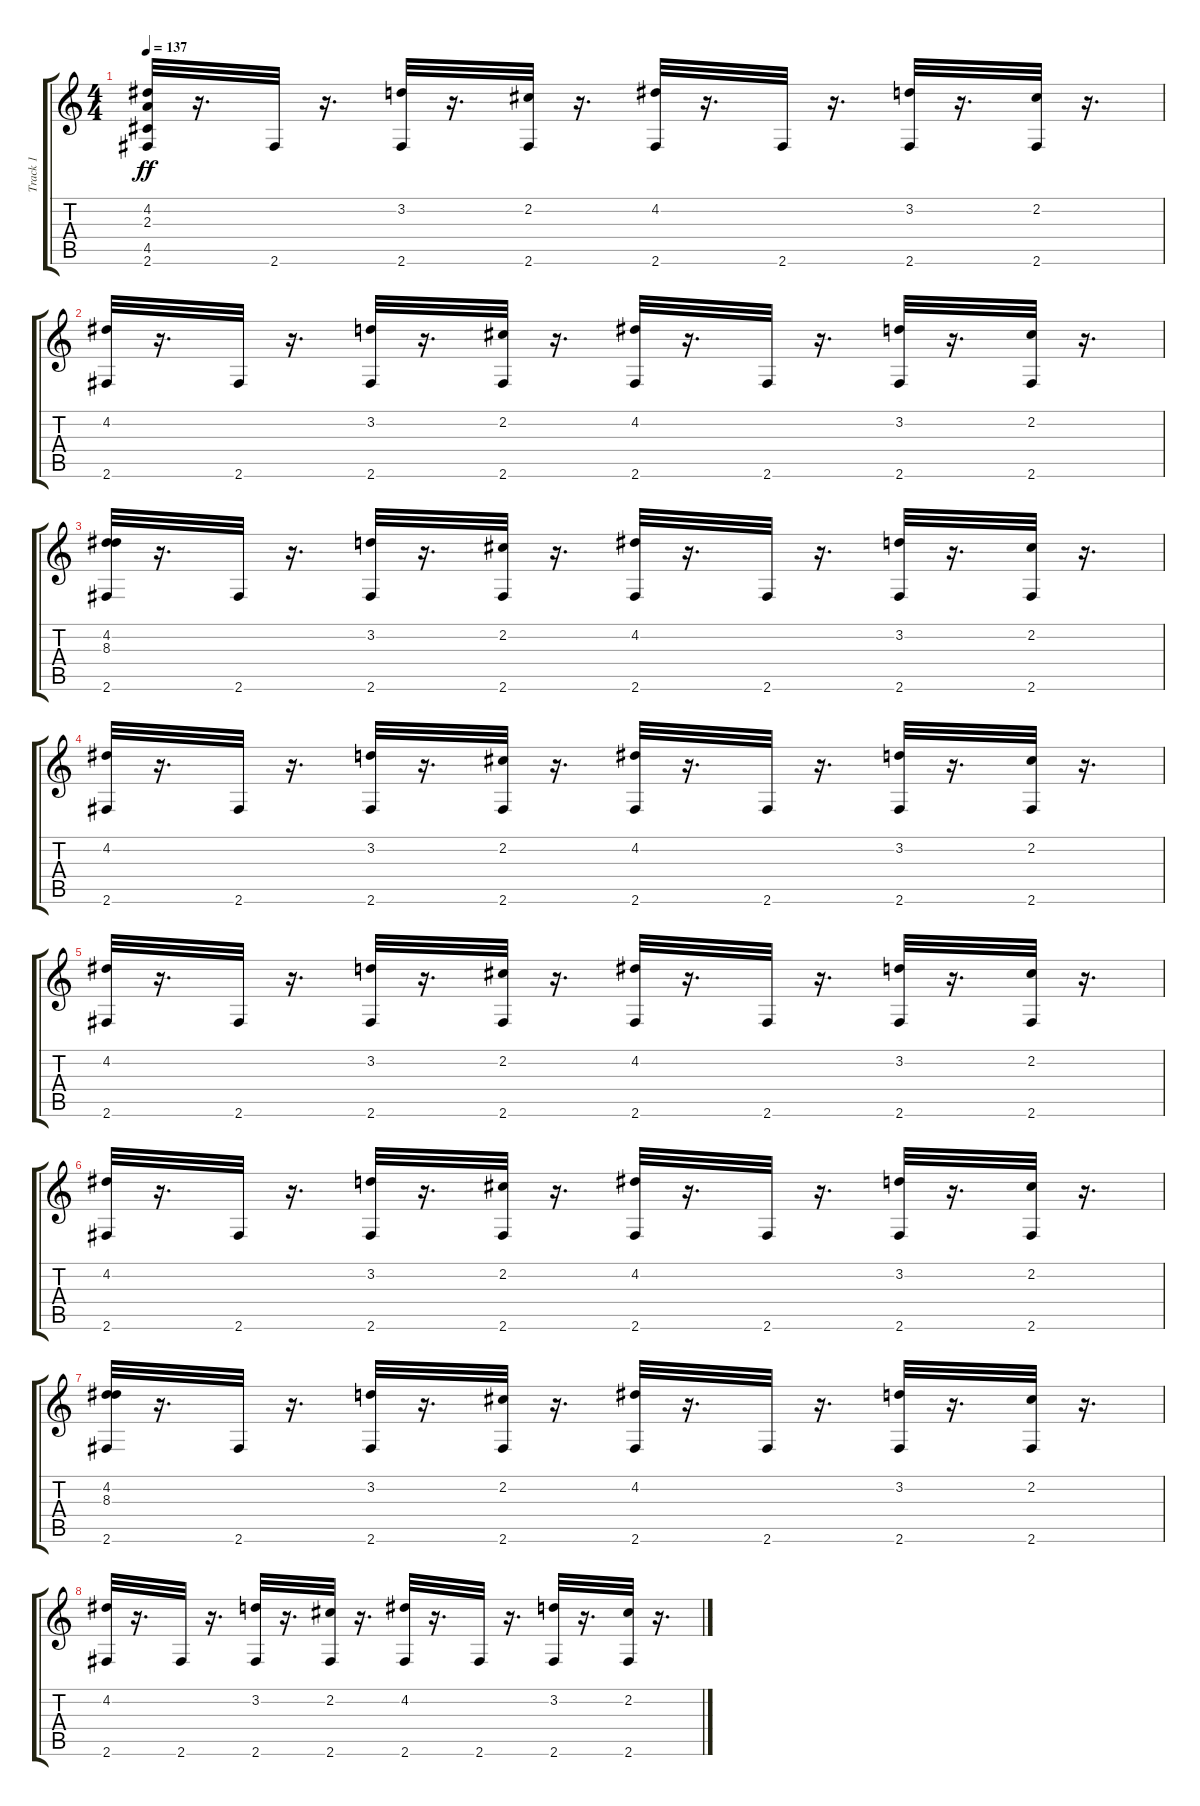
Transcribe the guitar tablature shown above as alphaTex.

\track ("Track 1" "Track 1") {instrument acousticguitarsteel}
\staff {score tabs}
\tuning (E4 B3 G3 D3 A2 E2) {hide}
\ts (4 4)
\tempo 137
\clef g2
\ks c
(4.2 2.3 4.5 2.6).32{dy ff} r.16{d} 2.6.32 r.16{d} (3.2 2.6).32 r.16{d} (2.2 2.6).32 r.16{d} (4.2 2.6).32 r.16{d} 2.6.32 r.16{d} (3.2 2.6).32 r.16{d} (2.2 2.6).32 r.16{d} |
(4.2 2.6).32 r.16{d} 2.6.32 r.16{d} (3.2 2.6).32 r.16{d} (2.2 2.6).32 r.16{d} (4.2 2.6).32 r.16{d} 2.6.32 r.16{d} (3.2 2.6).32 r.16{d} (2.2 2.6).32 r.16{d} |
(4.2 8.3 2.6).32 r.16{d} 2.6.32 r.16{d} (3.2 2.6).32 r.16{d} (2.2 2.6).32 r.16{d} (4.2 2.6).32 r.16{d} 2.6.32 r.16{d} (3.2 2.6).32 r.16{d} (2.2 2.6).32 r.16{d} |
(4.2 2.6).32 r.16{d} 2.6.32 r.16{d} (3.2 2.6).32 r.16{d} (2.2 2.6).32 r.16{d} (4.2 2.6).32 r.16{d} 2.6.32 r.16{d} (3.2 2.6).32 r.16{d} (2.2 2.6).32 r.16{d} |
(4.2 2.6).32 r.16{d} 2.6.32 r.16{d} (3.2 2.6).32 r.16{d} (2.2 2.6).32 r.16{d} (4.2 2.6).32 r.16{d} 2.6.32 r.16{d} (3.2 2.6).32 r.16{d} (2.2 2.6).32 r.16{d} |
(4.2 2.6).32 r.16{d} 2.6.32 r.16{d} (3.2 2.6).32 r.16{d} (2.2 2.6).32 r.16{d} (4.2 2.6).32 r.16{d} 2.6.32 r.16{d} (3.2 2.6).32 r.16{d} (2.2 2.6).32 r.16{d} |
(4.2 8.3 2.6).32 r.16{d} 2.6.32 r.16{d} (3.2 2.6).32 r.16{d} (2.2 2.6).32 r.16{d} (4.2 2.6).32 r.16{d} 2.6.32 r.16{d} (3.2 2.6).32 r.16{d} (2.2 2.6).32 r.16{d} |
(4.2 2.6).32 r.16{d} 2.6.32 r.16{d} (3.2 2.6).32 r.16{d} (2.2 2.6).32 r.16{d} (4.2 2.6).32 r.16{d} 2.6.32 r.16{d} (3.2 2.6).32 r.16{d} (2.2 2.6).32 r.16{d}
